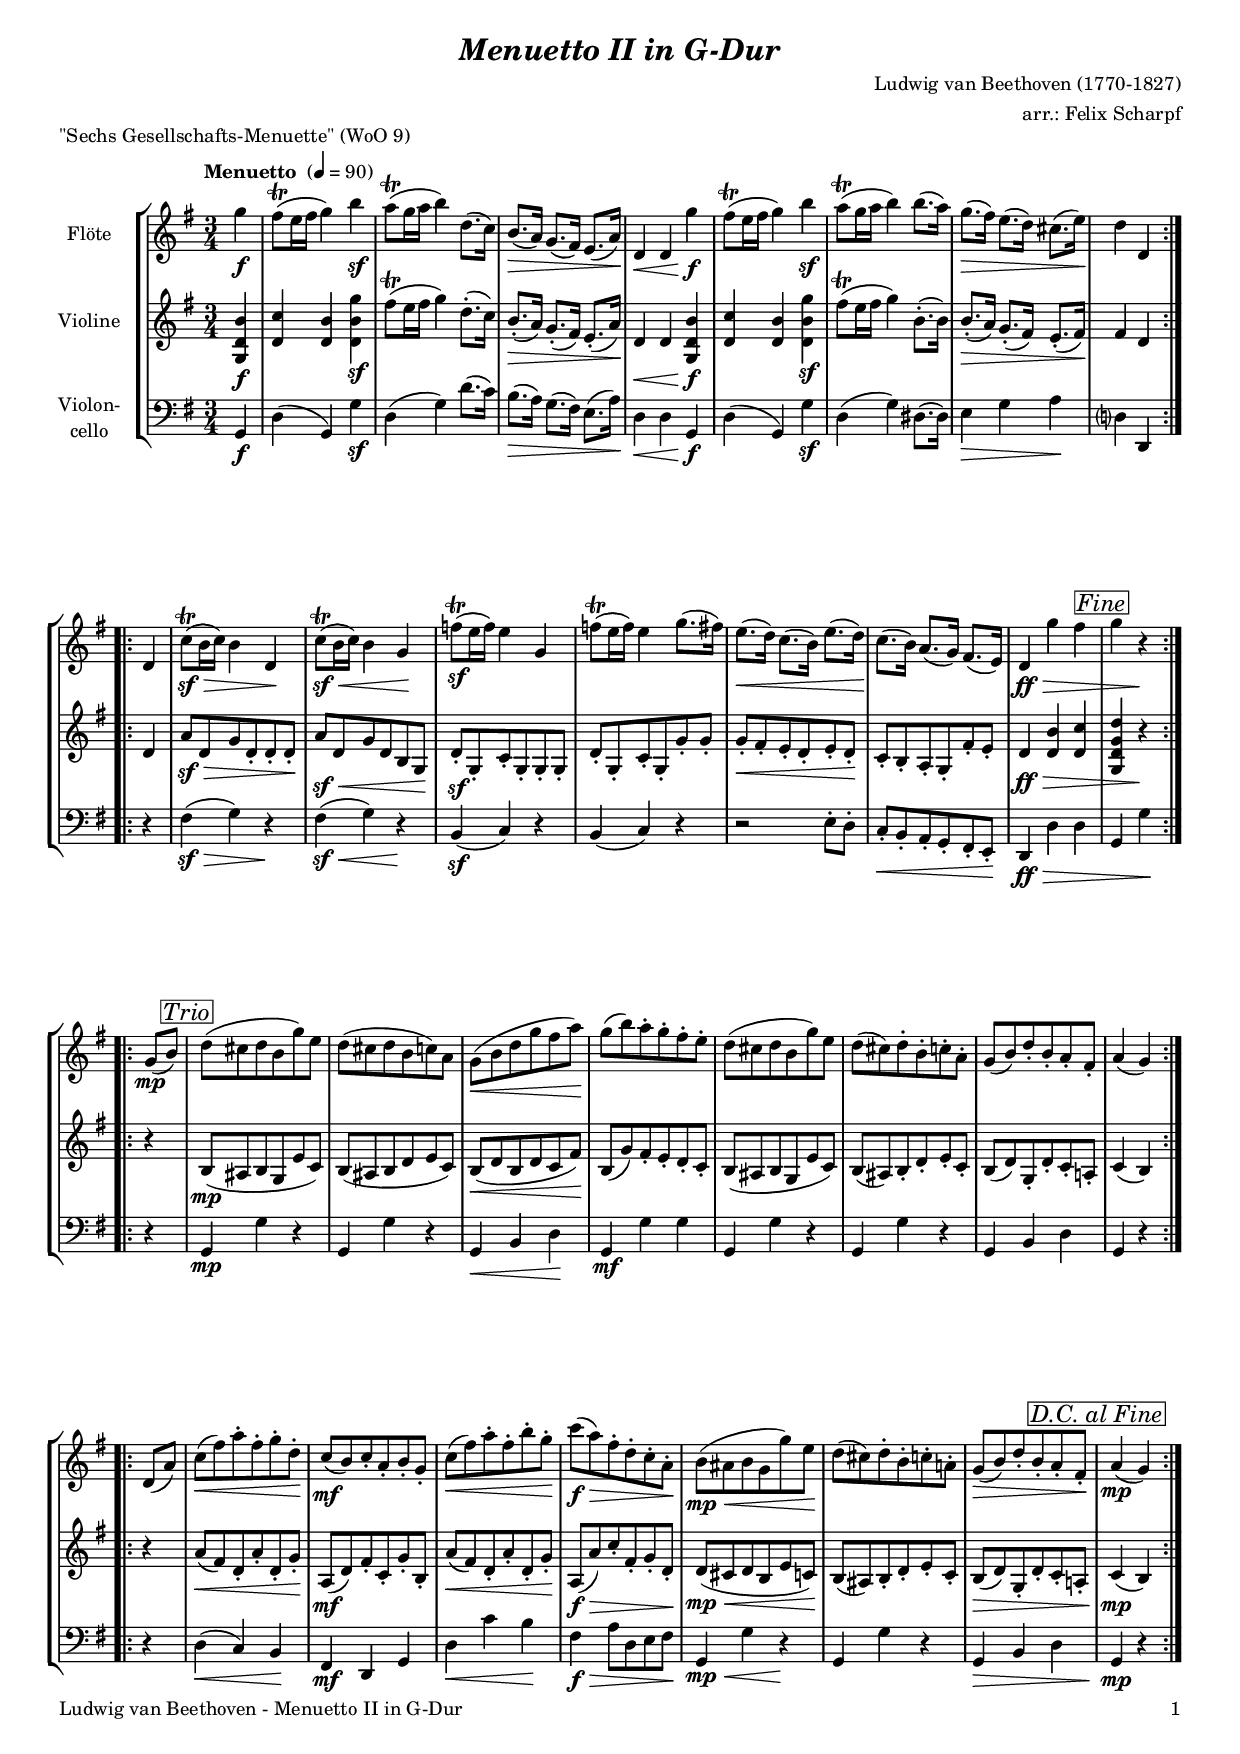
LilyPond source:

\version "2.24.4"
\include "deutsch.ly"

#(set-global-staff-size 16.5)

\header {
  title     = \markup \bold \italic "Menuetto II in G-Dur"
  composer  = "Ludwig van Beethoven (1770-1827)"
  arranger  = "arr.: Felix Scharpf"
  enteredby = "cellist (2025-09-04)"
  piece     = "\"Sechs Gesellschafts-Menuette\" (WoO 9)"
}

voiceconsts = {
  \key g \major
  \time 3/4
  \clef "treble"
  \numericTimeSignature
  \compressEmptyMeasures
  % Set default beaming for all staves
%  \set Timing.beamExceptions = #'()
%  \set Timing.baseMoment     = #(ly:make-moment 1 4)
%  \set Timing.beatStructure  = #'(1 1 1 1)
  \tempo "Menuetto " 4=90
}

mifl = "flute"
mist = "string ensemble 1"
mivl = "violin"
mivc = "cello"
mipz = "pizzicato strings"

dcaf = \mark \markup \box \italic "D.C. al Fine"
fine = \mark \markup \box \italic "Fine"
pizz = \markup \box \italic "pizz."
trio = \mark \markup \box \italic "Trio"

va = \relative c''' {
  \voiceconsts

  \repeat volta 2 {
    \partial 4 g4\f
    fis8(\trill e16 fis g4) h\sf
    a8(\trill g16 a h4) d,8.( c16)
    h8.(\> a16) g8.( fis16) e8.( a16)\!
    d,4\< d g'\!\f
    fis8(\trill e16 fis g4) h\sf
    a8(\trill g16 a h4) h8.( a16)
    g8.(\> fis16) e8.( d16) cis8.( e16)\!

    d4 d,
  }

  \repeat volta 2 {
    d
    c'8(\trill\sf\> h16 c) h4 d,\!
    c'8(\trill\sf\< h16 c) h4 g\!
    f'8(\trill\sf e16 f) e4 g,
    f'8(\trill e16 f) e4 g8.( fis16)
    e8.(\< d16) c8.( h16) e8.( d16)\!
    c8.( h16) a8.( g16) fis8.( e16)
    d4\ff\> g' fis \fine

    g r\!
  }

  \repeat volta 2 {
    g,8(\mp h) \trio
    d( cis d h g') e
    d( cis d h c) a
    g(\< h d g fis a)\!
    g( h) a-. g-. fis-. e-.
    d( cis d h g') e
    d( cis) d-. h-. c-. a-.

    g( h) d-. h-. a-. fis-.
    a4( g)
  }

  \repeat volta 2 {
    d8( a')
    c(\< fis) a-. fis-. g-. d-.\!
    c(\mf h) c-. a-. h-. g-.
    c(\< fis) a-. fis-. h-. g-.\!
    c(\f\> a) fis-. d-. c-. a-.\!
    h(\mp\< ais h g g') e\!

    d( cis) d-. h-. c-. a!-.
    g(\> h) d-. h-. a-. fis-.\! \dcaf
    \partial 2 a4(\mp g)
  }
}

vb = \relative c' {
  \voiceconsts

  \repeat volta 2 {
    \partial 4 <g d' h'>4\f
    <d' c'> <d h'> <d h' g'>\sf
    fis'8(\trill e16 fis g4) d8.(-. c16)
    h8.(-.\> a16) g8.(-. fis16) e8.(-. a16)\!
    d,4\< d <g, d' h'>\!\f
    <d' c'> <d h'> <d h' g'>\sf
    fis'8(\trill e16 fis g4) h,8.(-. h16)
    h8.(-.\> a16) g8.(-. fis16) e8.(-. fis16)\!
    fis4 d
  }

  \repeat volta 2 {
    d
    a'8\sf\> d, g d-. d-. d-.\!
    a'\sf\< d, g d h g\!
    d'-.\sf g,-. c-. g-. g-. g-.
    d'-. g,-. c-. g-. g'-. g-.
    g-.\< fis-. e-. d-. e-. d-.\!
    c-. h-. a-. g-. fis'-. e-.
    d4\ff\> <d h'> <d c'> \fine

    <g, d' g d'> r4\!
  }

  \repeat volta 2 {
    r \trio
    h8(\mp ais h g e' c)
    h( ais h d e c)
    h(\< d h d c fis)\!
    h,( g') fis-. e-. d-. c-.
    h( ais h g e' c)
    h( ais) h-. d-. e-. c-.

    h( d) g,-. d'-. c-. a!-.
    c4( h)
  }

  \repeat volta 2 {
    r
    a'8(\< fis) d-. a'-. d,-. g-.\!
    a,(\mf d) fis-. c-. g'-. h,-.
    a'(\< fis) d-. a'-. d,-. g-.\!
    a,(\f\> a') c-. fis,-. g-. d-.\!
    d(\mp\< cis d h e c)\!

    h( ais) h-. d-. e-. c-.
    h(\> d) g,-. d'-. c-. a!-. \dcaf
    \partial 2 c4(\mp h)
  }
}

vc = \relative c {
  \voiceconsts
  \clef "bass"
  
  \repeat volta 2 {
    \partial 4 g4\f
    d'( g,) g'\sf
    d( g) d'8.( c16)
    h8.(\> a16) g8.( fis16) e8.( a16)\!
    d,4\< d g,\!\f
    d'( g,) g'\sf
    d( g) dis8.( dis16)
    e4\> g a\!
    d,? d,
  }

  \repeat volta 2 {
    r
    fis'(\sf\> g) r\!

    fis(\sf\< g) r\!
    h,(\sf c) r
    h( c) r
    r2 e8-. d-.
    c-.\< h-. a-. g-. fis-. e-.\!
    d4\ff\> d' d \fine
    g, g'\!
  }

  \repeat volta 2 {
    r \trio
    g,\mp g' r
    g, g' r
    g,\< h d\!

    g,\mf g' g
    g, g' r
    g, g' r
    g, h d
    g, r
  }

  \repeat volta 2 {
    r
    d'(\< c) h\!
    fis\mf d g
    d'\< c' h\!
    fis\f\> a8 d, e fis\!
    g,4\mp\< g' r\!

    g, g' r
    g,\> h d \dcaf
    \partial 2 g,\!\mp r
  }
}


music = \new StaffGroup <<
      \new Staff {
	\set Staff.midiInstrument = \mifl
	\set Staff.instrumentName = \markup \center-column { "Flöte" }
	\transpose g g { \va }
      }

      \new Staff {
	\set Staff.midiInstrument = \mivl
	\set Staff.instrumentName = \markup \center-column { "Violine" }
	\transpose g g { \vb }
      }

      \new Staff {
	\set Staff.midiInstrument = \mivc
	\set Staff.instrumentName = \markup \center-column { "Violon-" "cello" }
	\transpose g g { \vc }
      }
>>

\book {
   \paper {
    print-page-number = ##t
    print-first-page-number = ##t
    ragged-last-bottom = ##f
    oddHeaderMarkup = \markup \null
    evenHeaderMarkup = \markup \null
    oddFooterMarkup = \markup {
      \fill-line {
        \if \should-print-page-number
        "Ludwig van Beethoven - Menuetto II in G-Dur" \fromproperty #'page:page-number-string
      }
    }
    evenFooterMarkup = \oddFooterMarkup
  } \score {
    \music
    \layout {}
  }

  \score {
    \unfoldRepeats \music

    \midi {
      \context {
        \Score
      }
    }
  }
}